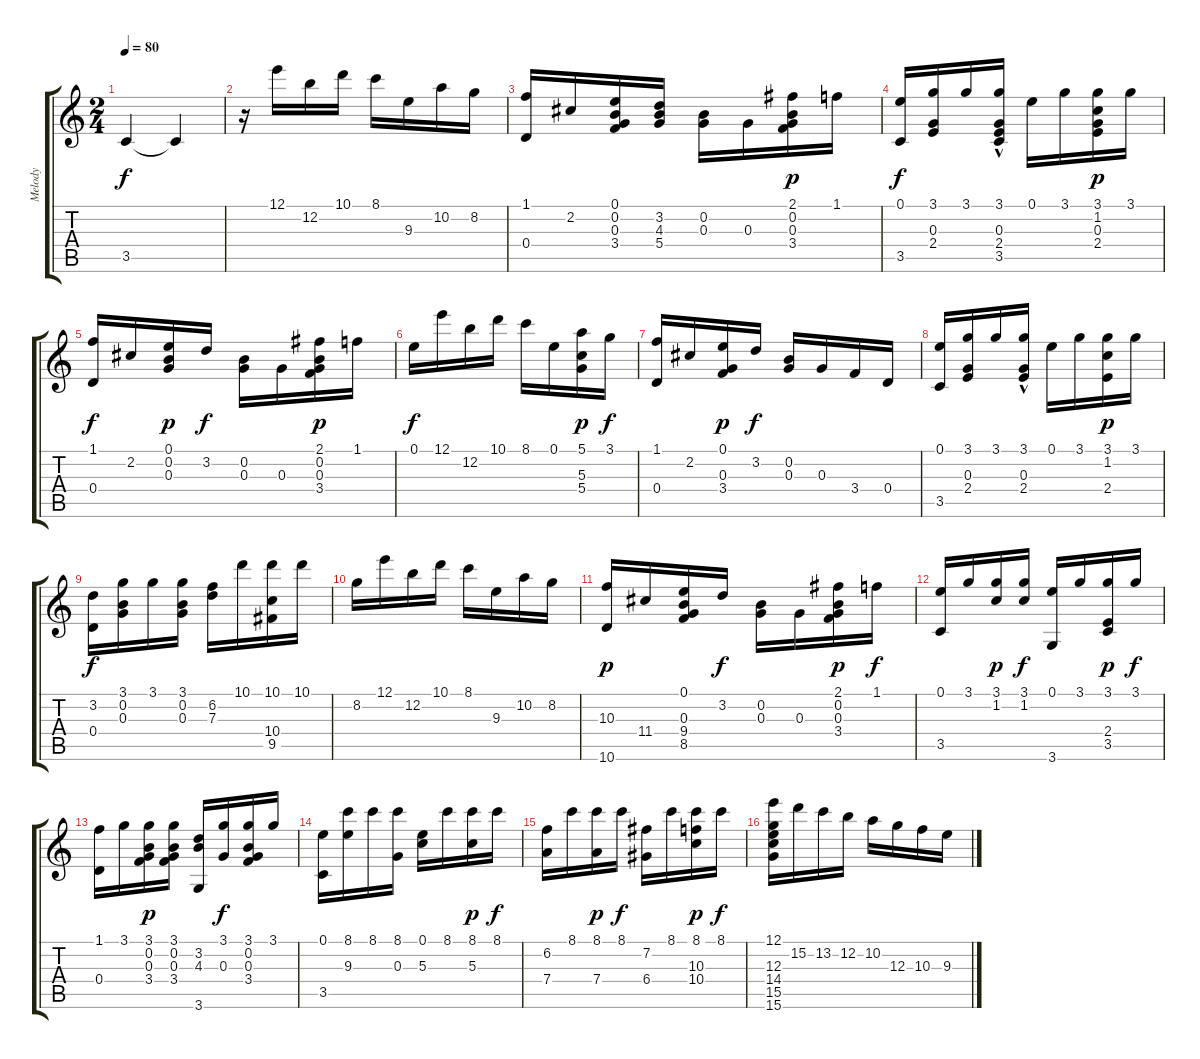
\track ("Melody" "Melody") {instrument acousticguitarnylon}
\staff {score tabs}
\tuning (E4 B3 G3 D3 A2 E2) {hide}
\ts (2 4)
\tempo 80
\clef g2
\ks c
3.5.4{dy f} 3.5{t}.4 |
r.16 12.1.16 12.2.16 10.1.16 8.1.16 9.3.16 10.2.16 8.2.16 |
(1.1 0.4).16 2.2.16 (0.1 0.2 0.3 3.4).16 (3.2 4.3 5.4).16 (0.2 0.3).16 0.3.16 (2.1 0.2 0.3 3.4).16{dy p} 1.1.16 |
(0.1 3.5).16{dy f} (3.1 0.3 2.4).16 3.1.16 (3.1 0.3{hac} 2.4{hac} 3.5{hac}).16 0.1.16 3.1.16 (3.1 1.2 0.3 2.4).16{dy p} 3.1.16 |
(1.1 0.4).16{dy f} 2.2.16 (0.1 0.2 0.3).16{dy p} 3.2.16{dy f} (0.2 0.3).16 0.3.16 (2.1 0.2 0.3 3.4).16{dy p} 1.1.16 |
0.1.16{dy f} 12.1.16 12.2.16 10.1.16 8.1.16 0.1.16 (5.1 5.3 5.4).16{dy p} 3.1.16{dy f} |
(1.1 0.4).16 2.2.16 (0.1 0.3 3.4).16{dy p} 3.2.16{dy f} (0.2 0.3).16 0.3.16 3.4.16 0.4.16 |
(0.1 3.5).16 (3.1 0.3 2.4).16 3.1.16 (3.1 0.3{hac} 2.4{hac}).16 0.1.16 3.1.16 (3.1 1.2 2.4).16{dy p} 3.1.16 |
(3.2 0.4).16{dy f} (3.1 0.2 0.3).16 3.1.16 (3.1 0.2 0.3).16 (6.2 7.3).16 10.1.16 (10.1 10.4 9.5).16 10.1.16 |
8.2.16 12.1.16 12.2.16 10.1.16 8.1.16 9.3.16 10.2.16 8.2.16 |
(10.3 10.6).16{dy p} 11.4.16 (0.1 0.3 9.4 8.5).16 3.2.16{dy f} (0.2 0.3).16 0.3.16 (2.1 0.2 0.3 3.4).16{dy p} 1.1.16{dy f} |
(0.1 3.5).16 3.1.16 (3.1 1.2).16{dy p} (3.1 1.2).16{dy f} (0.1 3.6).16 3.1.16 (3.1 2.4 3.5).16{dy p} 3.1.16{dy f} |
(1.1 0.4).16 3.1.16 (3.1 0.2 0.3 3.4).16{dy p} (3.1 0.2 0.3 3.4).16 (3.2 4.3 3.6).16 (3.1 0.3).16{dy f} (3.1 0.2 0.3 3.4).16 3.1.16 |
(0.1 3.5).16 (8.1 9.3).16 8.1.16 (8.1 0.3).16 (0.1 5.3).16 8.1.16 (8.1 5.3).16{dy p} 8.1.16{dy f} |
(6.2 7.4).16 8.1.16 (8.1 7.4).16{dy p} 8.1.16{dy f} (7.2 6.4).16 8.1.16 (8.1 10.3 10.4).16{dy p} 8.1.16{dy f} |
(12.1 12.3 14.4 15.5 15.6).16 15.2.16 13.2.16 12.2.16 10.2.16 12.3.16 10.3.16 9.3.16
